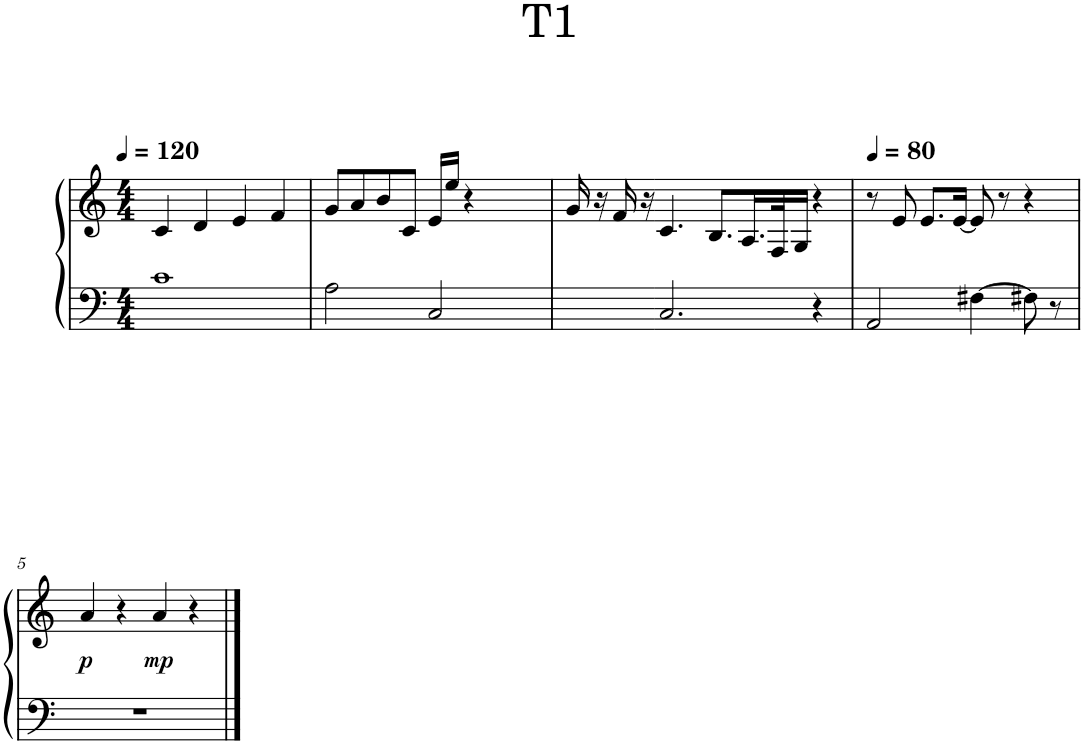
**kern	**kern	**dynam
*part1	*part1	*part1
*staff2	*staff1	*staff1/2
*I"Piano	*	*
*I'Pno.	*	*
*clefF4	*clefG2	*
*k[]	*k[]	*
*M4/4	*M4/4	*
*MM120	*MM120	*
=1	=1	=1
1c	4c/	.
.	4d/	.
.	4e/	.
.	4f/	.
=2	=2	=2
2A\	8g/L	.
.	8a/	.
.	8b/	.
.	8c/J	.
2C/	16e/LL	.
.	16ee/JJ	.
.	4.r	.
2..ryy	8ryy	.
.	16g/	.
.	16r	.
.	16f/	.
.	16r	.
=3	=3	=3
2.C/	4.c/	.
.	8%5r	.
4r	.	.
2ryy	8.B/L	.
.	16.A/L	.
.	32F/K	.
.	16G/JJ	.
.	4r	.
8ryy	.	.
=4	=4	=4
*	*MM80	*
2AA/	8r	.
.	8e/	.
.	8.e/L	.
.	[16e/Jk	.
[4F#X\	8e/]	.
.	8r	.
8F#X\]	4r	.
8r	.	.
!!LO:LB:g=z
=5	=5	=5
!	!	!LO:DY:b
1r	4a/	p
.	4r	.
!	!	!LO:DY:b
.	4a/	mp
.	4r	.
==	==	==
*-	*-	*-
